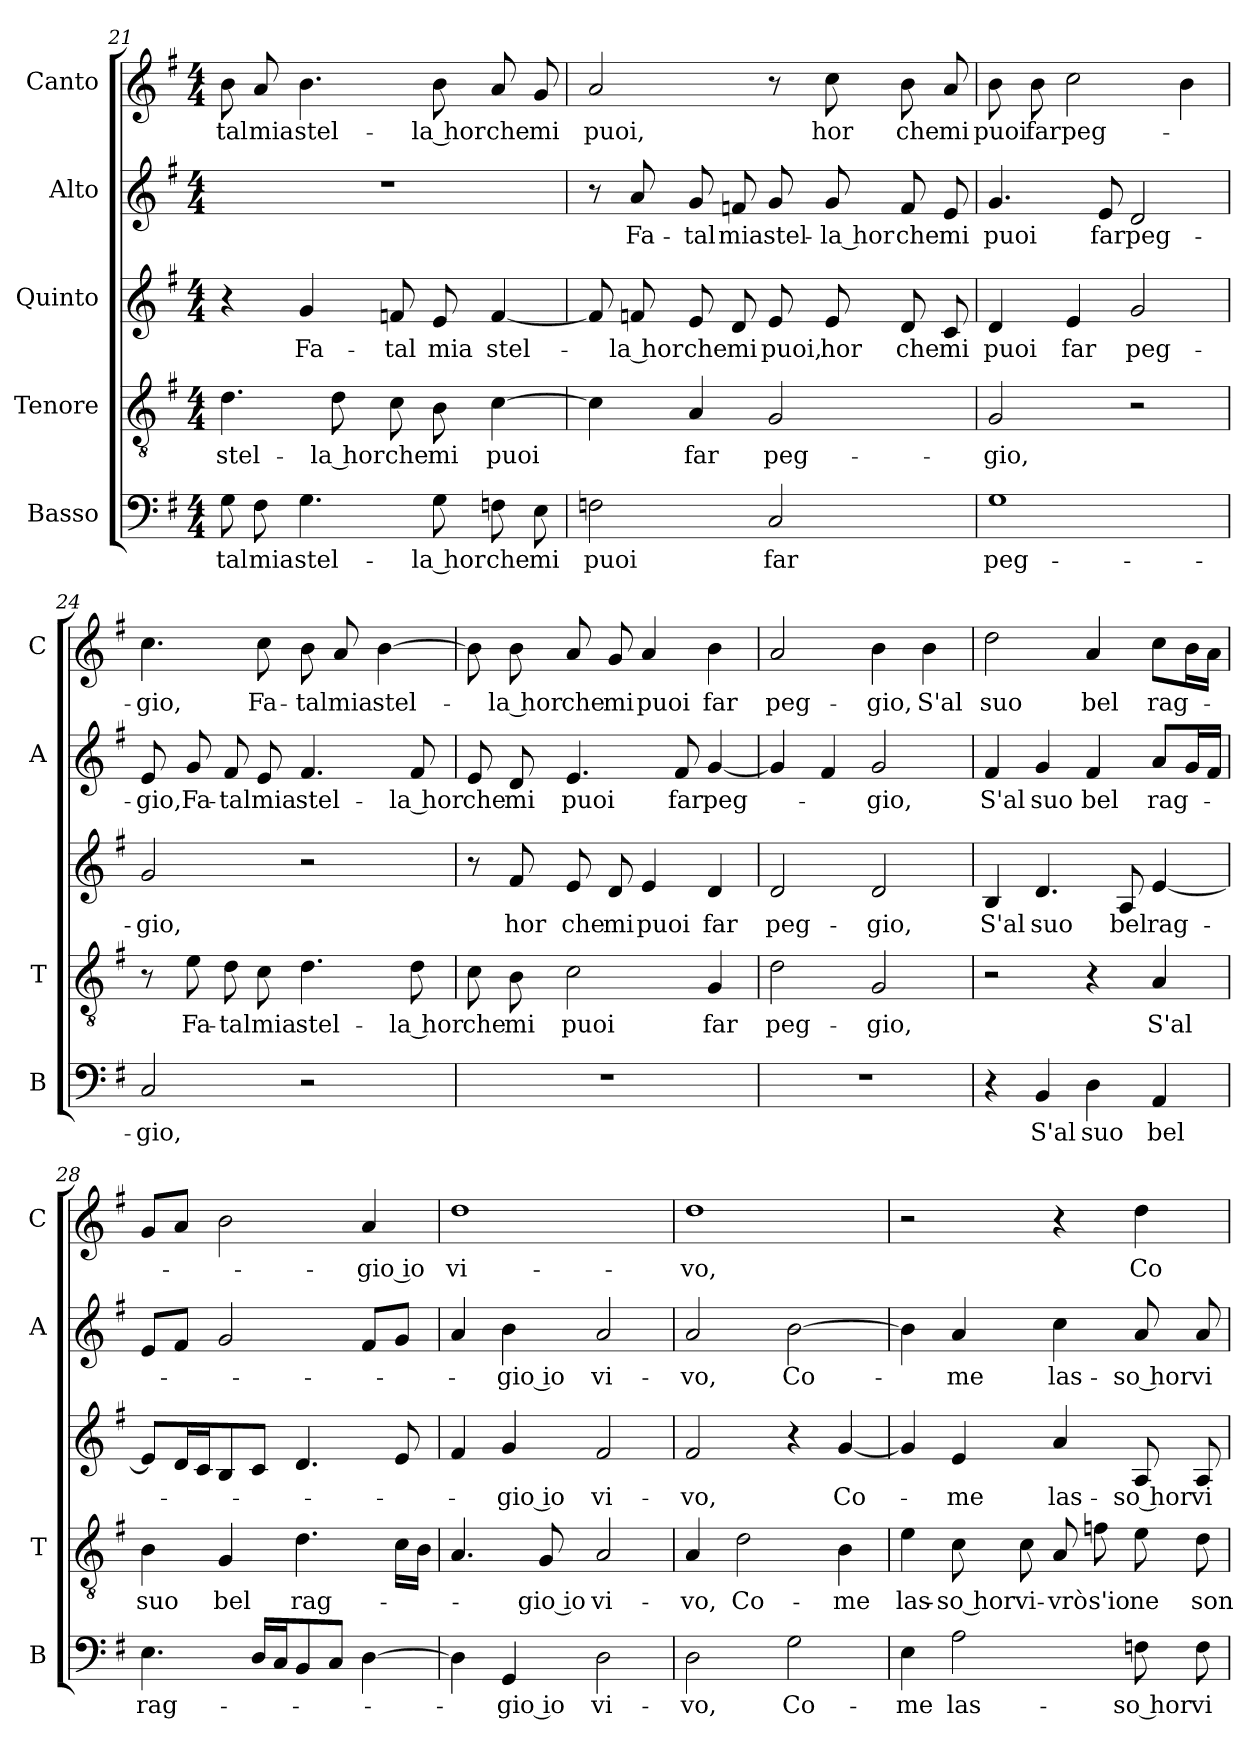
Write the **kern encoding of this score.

**kern	**text	**kern	**text	**kern	**text	**kern	**text	**kern	**text
*part5	*part5	*part4	*part4	*part3	*part3	*part2	*part2	*part1	*part1
*staff5	*staff5	*staff4	*staff4	*staff3	*staff3	*staff2	*staff2	*staff1	*staff1
*I"Basso	*	*I"Tenore	*	*I"Quinto	*	*I"Alto	*	*I"Canto	*
*I'B	*	*I'T	*	*	*	*I'A	*	*I'C	*
*clefF4	*	*clefGv2	*	*clefG2	*	*clefG2	*	*clefG2	*
*k[f#]	*	*k[f#]	*	*k[f#]	*	*k[f#]	*	*k[f#]	*
*G:	*	*G:	*	*G:	*	*G:	*	*G:	*
*M4/4	*	*M4/4	*	*M4/4	*	*M4/4	*	*M4/4	*
=21	=21	=21	=21	=21	=21	=21	=21	=21	=21
!	!LO:LY:b	!	!LO:LY:b	!	!	!	!	!	!LO:LY:b
8G\	-tal	4.d\	stel-	4r	.	1r	.	8b\	-tal
!	!LO:LY:b	!	!	!	!	!	!	!	!LO:LY:b
8F#\	mia	.	.	.	.	.	.	8a/	mia
!	!LO:LY:b	!	!	!	!LO:LY:b	!	!	!	!LO:LY:b
4.G\	stel-	.	.	4g/	Fa-	.	.	4.b\	stel-
!	!	!	!LO:LY:b	!	!	!	!	!	!
.	.	8d\	-la hor	.	.	.	.	.	.
!	!	!	!LO:LY:b	!	!LO:LY:b	!	!	!	!
.	.	8c\	che	8fn/	-tal	.	.	.	.
!	!LO:LY:b	!	!LO:LY:b	!	!LO:LY:b	!	!	!	!LO:LY:b
8G\	-la hor	8B\	mi	8e/	mia	.	.	8b\	-la hor
!	!LO:LY:b	!	!LO:LY:b	!	!LO:LY:b	!	!	!	!LO:LY:b
8Fn\	che	[4c\	puoi	[4f/	stel-	.	.	8a/	che
!	!LO:LY:b	!	!	!	!	!	!	!	!LO:LY:b
8E\	mi	.	.	.	.	.	.	8g/	mi
=22	=22	=22	=22	=22	=22	=22	=22	=22	=22
!	!LO:LY:b	!	!	!	!	!	!	!	!LO:LY:b
2Fn\	puoi	4c\]	.	8f/]	.	8r	.	2a/	puoi,
!	!	!	!	!	!LO:LY:b	!	!LO:LY:b	!	!
.	.	.	.	8fn/	-la hor	8a/	Fa-	.	.
!	!	!	!LO:LY:b	!	!LO:LY:b	!	!LO:LY:b	!	!
.	.	4A/	far	8e/	che	8g/	-tal	.	.
!	!	!	!	!	!LO:LY:b	!	!LO:LY:b	!	!
.	.	.	.	8d/	mi	8fn/	mia	.	.
!	!LO:LY:b	!	!LO:LY:b	!	!LO:LY:b	!	!LO:LY:b	!	!
2C/	far	2G/	peg-	8e/	puoi,	8g/	stel-	8r	.
!	!	!	!	!	!LO:LY:b	!	!LO:LY:b	!	!LO:LY:b
.	.	.	.	8e/	hor	8g/	-la hor	8cc\	hor
!	!	!	!	!	!LO:LY:b	!	!LO:LY:b	!	!LO:LY:b
.	.	.	.	8d/	che	8f/	che	8b\	che
!	!	!	!	!	!LO:LY:b	!	!LO:LY:b	!	!LO:LY:b
.	.	.	.	8c/	mi	8e/	mi	8a/	mi
!!LO:PB:g=z
=23	=23	=23	=23	=23	=23	=23	=23	=23	=23
!	!LO:LY:b	!	!LO:LY:b	!	!LO:LY:b	!	!LO:LY:b	!	!LO:LY:b
1G	peg-	2G/	-gio,	4d/	puoi	4.g/	puoi	8b\	puoi
!	!	!	!	!	!	!	!	!	!LO:LY:b
.	.	.	.	.	.	.	.	8b\	far
!	!	!	!	!	!LO:LY:b	!	!	!	!LO:LY:b
.	.	.	.	4e/	far	.	.	2cc\	peg-
!	!	!	!	!	!	!	!LO:LY:b	!	!
.	.	.	.	.	.	8e/	far	.	.
!	!	!	!	!	!LO:LY:b	!	!LO:LY:b	!	!
.	.	2r	.	2g/	peg-	2d/	peg-	.	.
.	.	.	.	.	.	.	.	4b\	.
=24	=24	=24	=24	=24	=24	=24	=24	=24	=24
!	!LO:LY:b	!	!	!	!LO:LY:b	!	!LO:LY:b	!	!LO:LY:b
2C/	-gio,	8r	.	2g/	-gio,	8e/	-gio,	4.cc\	-gio,
!	!	!	!LO:LY:b	!	!	!	!LO:LY:b	!	!
.	.	8e\	Fa-	.	.	8g/	Fa-	.	.
!	!	!	!LO:LY:b	!	!	!	!LO:LY:b	!	!
.	.	8d\	-tal	.	.	8f#/	-tal	.	.
!	!	!	!LO:LY:b	!	!	!	!LO:LY:b	!	!LO:LY:b
.	.	8c\	mia	.	.	8e/	mia	8cc\	Fa-
!	!	!	!LO:LY:b	!	!	!	!LO:LY:b	!	!LO:LY:b
2r	.	4.d\	stel-	2r	.	4.f#/	stel-	8b\	-tal
!	!	!	!	!	!	!	!	!	!LO:LY:b
.	.	.	.	.	.	.	.	8a/	mia
!	!	!	!	!	!	!	!	!	!LO:LY:b
.	.	.	.	.	.	.	.	[4b\	stel-
!	!	!	!LO:LY:b	!	!	!	!LO:LY:b	!	!
.	.	8d\	-la hor	.	.	8f#/	-la hor	.	.
=25	=25	=25	=25	=25	=25	=25	=25	=25	=25
!	!	!	!LO:LY:b	!	!	!	!LO:LY:b	!	!
1r	.	8c\	che	8r	.	8e/	che	8b\]	.
!	!	!	!LO:LY:b	!	!LO:LY:b	!	!LO:LY:b	!	!LO:LY:b
.	.	8B\	mi	8f#/	hor	8d/	mi	8b\	-la hor
!	!	!	!LO:LY:b	!	!LO:LY:b	!	!LO:LY:b	!	!LO:LY:b
.	.	2c\	puoi	8e/	che	4.e/	puoi	8a/	che
!	!	!	!	!	!LO:LY:b	!	!	!	!LO:LY:b
.	.	.	.	8d/	mi	.	.	8g/	mi
!	!	!	!	!	!LO:LY:b	!	!	!	!LO:LY:b
.	.	.	.	4e/	puoi	.	.	4a/	puoi
!	!	!	!	!	!	!	!LO:LY:b	!	!
.	.	.	.	.	.	8f#/	far	.	.
!	!	!	!LO:LY:b	!	!LO:LY:b	!	!LO:LY:b	!	!LO:LY:b
.	.	4G/	far	4d/	far	[4g/	peg-	4b\	far
=26	=26	=26	=26	=26	=26	=26	=26	=26	=26
!	!	!	!LO:LY:b	!	!LO:LY:b	!	!	!	!LO:LY:b
1r	.	2d\	peg-	2d/	peg-	4g/]	.	2a/	peg-
.	.	.	.	.	.	4f#/	.	.	.
!	!	!	!LO:LY:b	!	!LO:LY:b	!	!LO:LY:b	!	!LO:LY:b
.	.	2G/	-gio,	2d/	-gio,	2g/	-gio,	4b\	-gio,
!	!	!	!	!	!	!	!	!	!LO:LY:b
.	.	.	.	.	.	.	.	4b\	S'al
=27	=27	=27	=27	=27	=27	=27	=27	=27	=27
!	!	!	!	!	!LO:LY:b	!	!LO:LY:b	!	!LO:LY:b
4r	.	2r	.	4B/	S'al	4f#/	S'al	2dd\	suo
!	!LO:LY:b	!	!	!	!LO:LY:b	!	!LO:LY:b	!	!
4BB/	S'al	.	.	4.d/	suo	4g/	suo	.	.
!	!LO:LY:b	!	!	!	!	!	!LO:LY:b	!	!LO:LY:b
4D\	suo	4r	.	.	.	4f#/	bel	4a/	bel
!	!	!	!	!	!LO:LY:b	!	!	!	!
.	.	.	.	8A/	bel	.	.	.	.
!	!LO:LY:b	!	!LO:LY:b	!	!LO:LY:b	!	!LO:LY:b	!	!LO:LY:b
4AA/	bel	4A/	S'al	[4e/	rag-	8a/L	rag-	8cc\L	rag-
.	.	.	.	.	.	16g/L	.	16b\L	.
.	.	.	.	.	.	16f#/JJ	.	16a\JJ	.
!!LO:LB:g=z
=28	=28	=28	=28	=28	=28	=28	=28	=28	=28
!	!LO:LY:b	!	!LO:LY:b	!	!	!	!	!	!
4.E\	rag-	4B\	suo	8e/L]	.	8e/L	.	8g/L	.
.	.	.	.	16d/L	.	8f#/J	.	8a/J	.
.	.	.	.	16c/J	.	.	.	.	.
!	!	!	!LO:LY:b	!	!	!	!	!	!
.	.	4G/	bel	8B/	.	2g/	.	2b\	.
16D/LL	.	.	.	8c/J	.	.	.	.	.
16C/J	.	.	.	.	.	.	.	.	.
!	!	!	!LO:LY:b	!	!	!	!	!	!
8BB/	.	4.d\	rag-	4.d/	.	.	.	.	.
8C/J	.	.	.	.	.	.	.	.	.
!	!	!	!	!	!	!	!	!	!LO:LY:b
[4D\	.	.	.	.	.	8f#/L	.	4a/	-gio io
.	.	16c\LL	.	8e/	.	8g/J	.	.	.
.	.	16B\JJ	.	.	.	.	.	.	.
=29	=29	=29	=29	=29	=29	=29	=29	=29	=29
!	!	!	!	!	!	!	!	!	!LO:LY:b
4D\]	.	4.A/	.	4f#/	.	4a/	.	1dd	vi-
!	!LO:LY:b	!	!	!	!LO:LY:b	!	!LO:LY:b	!	!
4GG/	-gio io	.	.	4g/	-gio io	4b\	-gio io	.	.
!	!	!	!LO:LY:b	!	!	!	!	!	!
.	.	8G/	-gio io	.	.	.	.	.	.
!	!LO:LY:b	!	!LO:LY:b	!	!LO:LY:b	!	!LO:LY:b	!	!
2D\	vi-	2A/	vi-	2f#/	vi-	2a/	vi-	.	.
=30	=30	=30	=30	=30	=30	=30	=30	=30	=30
!	!LO:LY:b	!	!LO:LY:b	!	!LO:LY:b	!	!LO:LY:b	!	!LO:LY:b
2D\	-vo,	4A/	-vo,	2f#/	-vo,	2a/	-vo,	1dd	-vo,
!	!	!	!LO:LY:b	!	!	!	!	!	!
.	.	2d\	Co-	.	.	.	.	.	.
!	!LO:LY:b	!	!	!	!	!	!LO:LY:b	!	!
2G\	Co-	.	.	4r	.	[2b\	Co-	.	.
!	!	!	!LO:LY:b	!	!LO:LY:b	!	!	!	!
.	.	4B\	-me	[4g/	Co-	.	.	.	.
=31	=31	=31	=31	=31	=31	=31	=31	=31	=31
!	!LO:LY:b	!	!LO:LY:b	!	!	!	!	!	!
4E\	-me	4e\	las-	4g/]	.	4b\]	.	2r	.
!	!LO:LY:b	!	!LO:LY:b	!	!LO:LY:b	!	!LO:LY:b	!	!
2A\	las-	8c\	-so hor	4e/	-me	4a/	-me	.	.
!	!	!	!LO:LY:b	!	!	!	!	!	!
.	.	8c\	vi-	.	.	.	.	.	.
!	!	!	!LO:LY:b	!	!LO:LY:b	!	!LO:LY:b	!	!
.	.	8A/	-vrò	4a/	las-	4cc\	las-	4r	.
!	!	!	!LO:LY:b	!	!	!	!	!	!
.	.	8fn\	s'io	.	.	.	.	.	.
!	!LO:LY:b	!	!LO:LY:b	!	!LO:LY:b	!	!LO:LY:b	!	!LO:LY:b
8Fn\	-so hor	8e\	ne	8A/	-so hor	8a/	-so hor	4dd\	Co-
!	!LO:LY:b	!	!LO:LY:b	!	!LO:LY:b	!	!LO:LY:b	!	!
8F\	vi-	8d\	son	8A/	vi-	8a/	vi-	.	.
=	=	=	=	=	=	=	=	=	=
*-	*-	*-	*-	*-	*-	*-	*-	*-	*-
